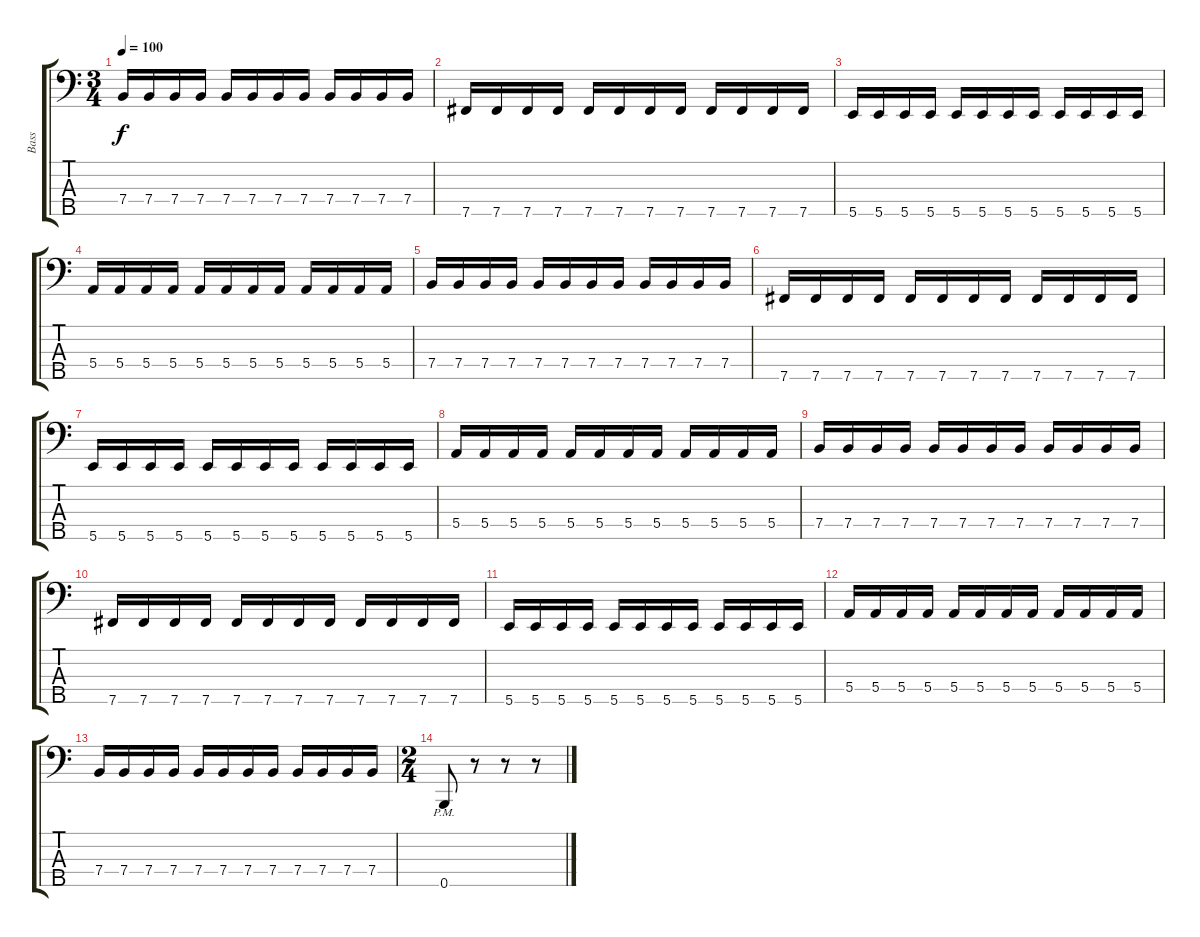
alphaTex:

\track ("Bass" "Bass") {instrument electricbasspick}
\staff {score tabs}
\tuning (G2 D2 A1 E1 B0) {hide}
\ts (3 4)
\tempo 100
\clef f4
\ks c
7.4.16{dy f} 7.4.16 7.4.16 7.4.16 7.4.16 7.4.16 7.4.16 7.4.16 7.4.16 7.4.16 7.4.16 7.4.16 |
7.5.16 7.5.16 7.5.16 7.5.16 7.5.16 7.5.16 7.5.16 7.5.16 7.5.16 7.5.16 7.5.16 7.5.16 |
5.5.16 5.5.16 5.5.16 5.5.16 5.5.16 5.5.16 5.5.16 5.5.16 5.5.16 5.5.16 5.5.16 5.5.16 |
5.4.16 5.4.16 5.4.16 5.4.16 5.4.16 5.4.16 5.4.16 5.4.16 5.4.16 5.4.16 5.4.16 5.4.16 |
7.4.16 7.4.16 7.4.16 7.4.16 7.4.16 7.4.16 7.4.16 7.4.16 7.4.16 7.4.16 7.4.16 7.4.16 |
7.5.16 7.5.16 7.5.16 7.5.16 7.5.16 7.5.16 7.5.16 7.5.16 7.5.16 7.5.16 7.5.16 7.5.16 |
5.5.16 5.5.16 5.5.16 5.5.16 5.5.16 5.5.16 5.5.16 5.5.16 5.5.16 5.5.16 5.5.16 5.5.16 |
5.4.16 5.4.16 5.4.16 5.4.16 5.4.16 5.4.16 5.4.16 5.4.16 5.4.16 5.4.16 5.4.16 5.4.16 |
7.4.16 7.4.16 7.4.16 7.4.16 7.4.16 7.4.16 7.4.16 7.4.16 7.4.16 7.4.16 7.4.16 7.4.16 |
7.5.16 7.5.16 7.5.16 7.5.16 7.5.16 7.5.16 7.5.16 7.5.16 7.5.16 7.5.16 7.5.16 7.5.16 |
5.5.16 5.5.16 5.5.16 5.5.16 5.5.16 5.5.16 5.5.16 5.5.16 5.5.16 5.5.16 5.5.16 5.5.16 |
5.4.16 5.4.16 5.4.16 5.4.16 5.4.16 5.4.16 5.4.16 5.4.16 5.4.16 5.4.16 5.4.16 5.4.16 |
7.4.16 7.4.16 7.4.16 7.4.16 7.4.16 7.4.16 7.4.16 7.4.16 7.4.16 7.4.16 7.4.16 7.4.16 |
\ts (2 4)
0.5{pm}.8 r.8 r.8 r.8
